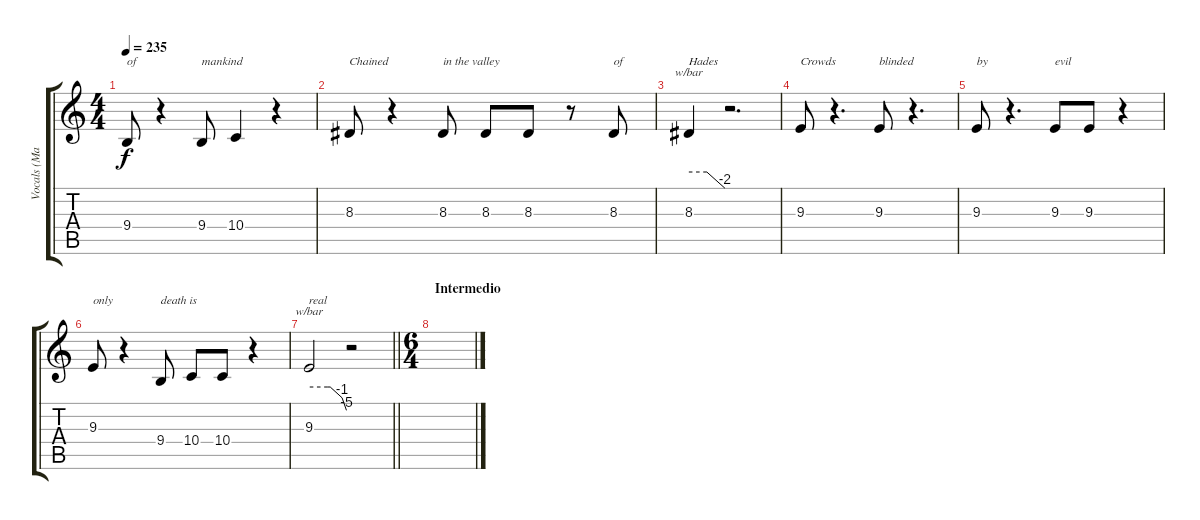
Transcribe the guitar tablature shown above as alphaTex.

\track ("Vocals (Max)" "Vocals (Ma") {instrument lead6voice}
\staff {score tabs}
\tuning (E4 B3 G3 D3 A2 E2) {hide}
\ts (4 4)
\tempo 235
\clef g2
\ks c
9.4.8{txt "of" dy f} r.4 9.4.8{txt "mankind"} 10.4.4 r.4 |
8.3.8{txt "Chained"} r.4 8.3.8{txt "in the valley"} 8.3.8 8.3.8 r.8 8.3.8{txt "of"} |
8.3.4{tbe (custom default 0 0 30 0 60 -8) txt "Hades"} r.2{d} |
9.3.8{txt "Crowds"} r.4{d} 9.3.8{txt "blinded"} r.4{d} |
9.3.8{txt "by"} r.4{d} 9.3.8{txt "evil"} 9.3.8 r.4 |
9.3.8{txt "only"} r.4 9.4.8{txt "death is"} 10.4.8 10.4.8 r.4 |
\barLineRight lightlight
9.3.2{tbe (custom default 0 0 30 0 34 0 53 -4 60 -20) txt "real"} r.2 |
\ts (6 4)
\section ("" "Intermedio")
